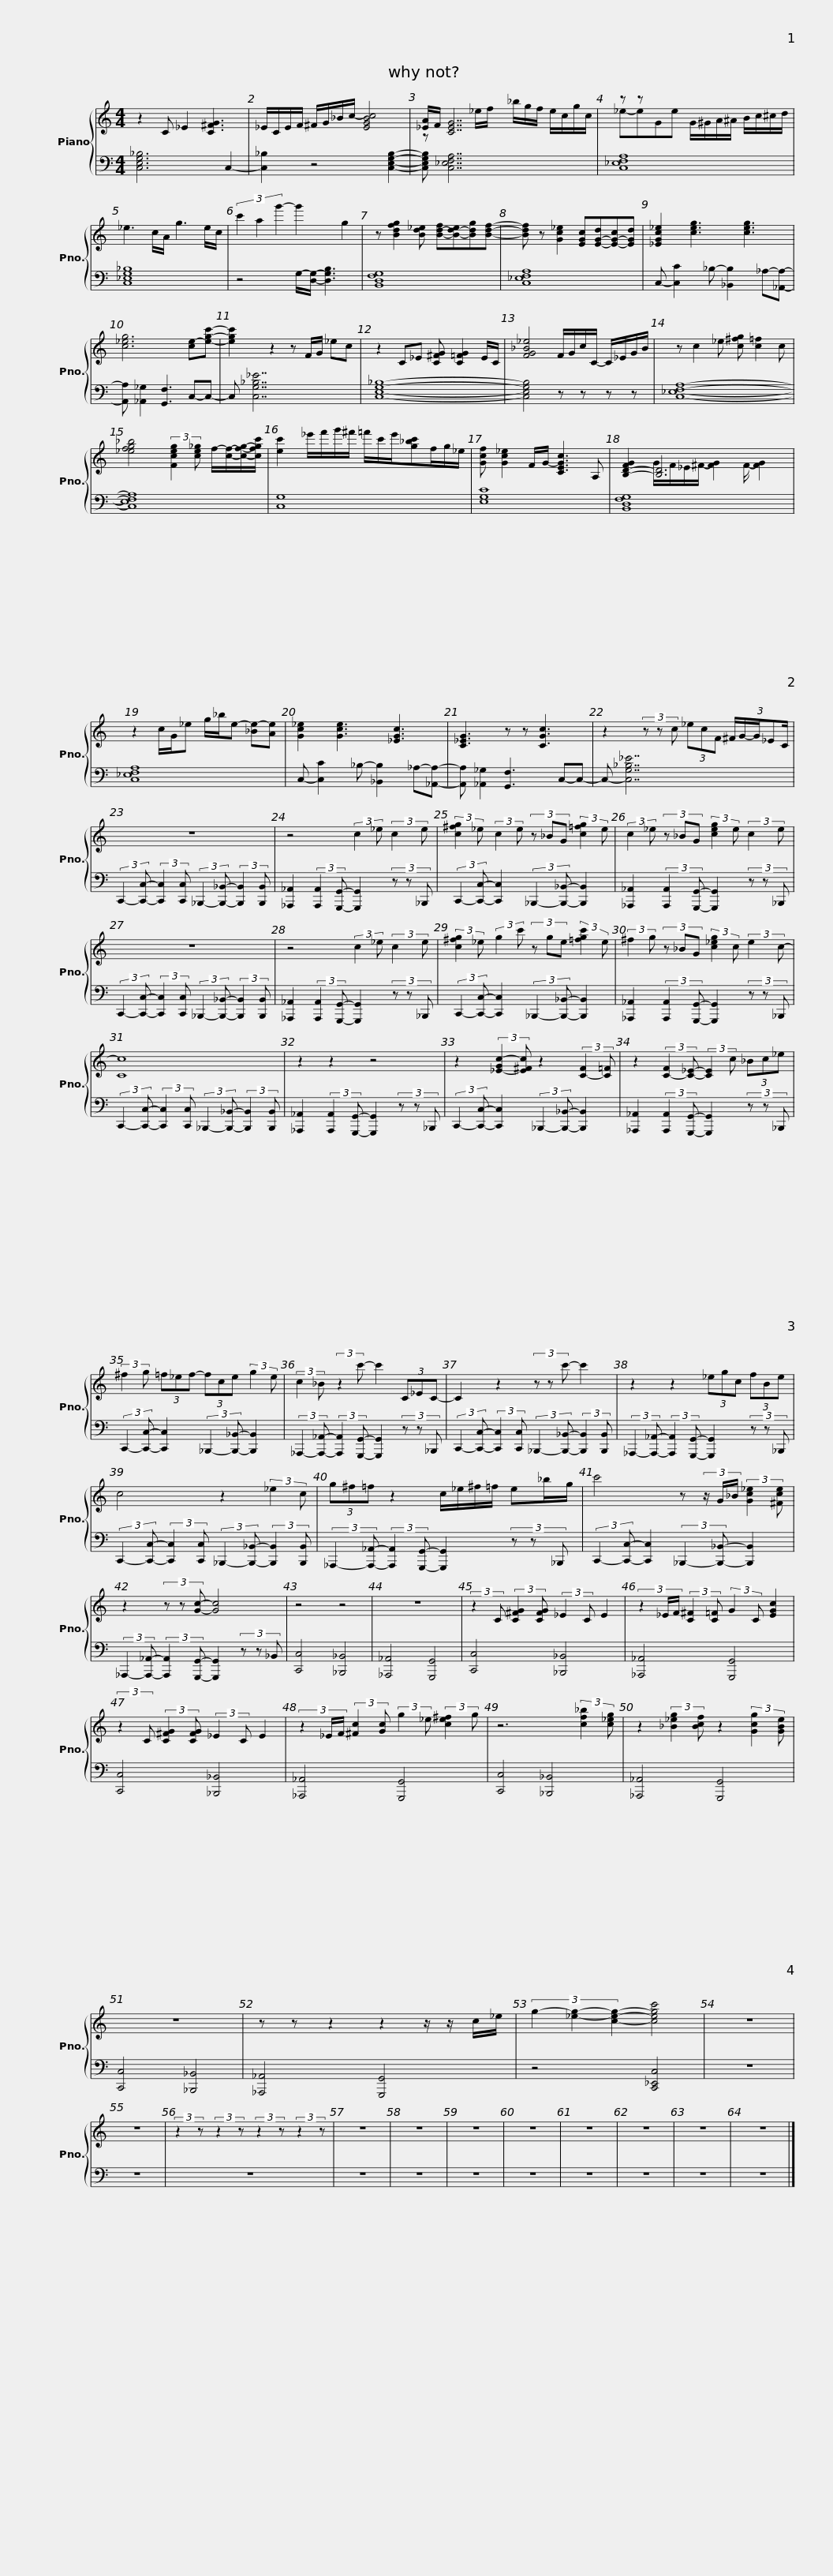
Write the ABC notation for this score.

X:1
%%score { ( 1 3 4 ) | 2 }
L:1/8
M:4/4
I:linebreak $
K:C
V:1 treble
V:3 treble
V:4 treble
V:2 bass
V:1
 z2 C _E2 [C^FG]3 | _E/C/E/F/ ^F/G/_B/c/- [EGBc]4 | [_EA]/F/ [CEG]7 |$ z z x2 x4 | _e3 c/A/ g3 e/c/ | %5
 (3c'2 a2 g'2- g'2 g2 |$ z [Bdfg]2 [Bd_e] [B-d-f][B-d-e][Bdg][Bdf]- | [Bdf] z [Gc_e]2 [EGc][E-G-d][E-G-c][EGd] | [_EGc_e]2 [ceg]3 [ceg]3 |$ [c_eg]6 [ce-][egc']- | %10
 [egc']2 z2 z F/G/ _ec | z2 C_E [C^FG] [C=FG]2 E/C/ |$ [FG_B_e]4 F/G/c/C/- C/_E/G/B/ | z c2 _e [c^fg] [c=f]2 c | [_efg_b]4 (3:2:2[Fceg]2 [ce_g] f/-[cf]/-[cfg]/-[cfgc']/ |$ %15
 [ec']2 _e'/f'/g'/^f'/ =f'/c'/e'/[g_bc']f/g/_e/ | [Gcf] [Gc_e]2 F/G/- [CEGc]3 A, | [B,-D-FG]2 [B,D]6 x/ |$ z2 c/G/_e g/_b/e- [_Be-][Ae] | [Gc_e]2 [Gce]3 [_EGc]3 | %20
 [C_EG]3 z z [CGc]3 |$ z2 (3z z c (3_ecF (3:2:5^F/G/-G/_EC/ | z8 | z4 (3:2:2c2 _e (3:2:2c2 e |$ (3:2:2[c^fg]2 _e (3:2:2c2 e (3z _BG (3:2:2[c=fg]2 e | %25
 (3:2:2c2 _e (3z _BG (3:2:2[ceg]2 e (3:2:2c2 e | z8 |$ z4 (3:2:2c2 _e (3:2:2c2 e | (3:2:2[c^fg]2 _e (3:2:2g2 c' (3z ge (3:2:2[=fgc']2 e | (3:2:2^f2 g (3z _BG (3:2:2[c_eg]2 c (3:2:2e2 c- |$ %30
 [Cc]8 | z2 z2 z4 | z2 (3:2:2[_E-Gc-]2 [E^Fc] z2 (3:2:2[C-F]2 [C=F] |$ z2 (3:2:2[C-F]2 [C_E]- (3:2:2[CE]2 c (3_Bc_e | (3:2:2^f2 g (3=f_ef- (3fce (3:2:2g2 e | %35
 (3:2:2c2 _B (3:2:2z2 c'- c'2 (3C_EC- |$ C2 z2 (3z z c'- c'2 | z2 z2 (3_egc (3fBe | c4 z2 (3:2:2_e2 c |$ (3g^f=f z2 c/_e/^f/=f/ e_b/g/ | %40
 c'4 z (3z/ G/_B/ (3:2:2[Gc_e]2 [^Fce] |$ z2 (3z z [Gc]- [Gc]4 | z4 z4 | z8 | (3:2:2z2 C (3:2:2[C^FG]2 [CFG] (3:2:2_E2 C E2 | %45
 (3z2 _E/F/ (3:2:2[C^F]2 [C=F] (3:2:2G2 C [EGc]2 |$ (3:2:2z2 C (3:2:2[C^FG]2 [CFG] (3:2:2_E2 C E2 | (3z2 _E/F/ (3:2:2[^Fc]2 [Gc] (3:2:2g2 _e (3:2:2[ce^f]2 g | z6 (3:2:2[cf_b]2 [c_eg] | z2 (3:2:2[_B_eg]2 [Bcf] z2 (3:2:2[Gcg]2 [GBe] | %50
 z8 |$ z z z2 z2 z/ z/ c/_e/ | (3g2- [_eg]2- [ceg]2- [cegc']4 | z8 | z8 | %55
 (3:2:2z2 z (3:2:2z2 z (3:2:2z2 z (3:2:2z2 z | z8 | z8 | z8 | z8 | %60
 z8 | z8 | z8 |$ z8 |] %64
V:2
 [C,E,G,_B,]6 C,2- | [C,_B,]2 z4 [C,E,G,B,]2- | [C,E,G,B,] [C,_E,F,A,]7 |$ [C,_E,F,A,]8 | [C,_E,G,_B,]8 | %5
 z4 G,/-[D,G,]/- [D,G,B,]3 |$ [B,,D,F,G,]8 | [C,_E,F,A,]8 | C,- [C,C]2 _B,- [_B,,B,]2 _A,-[_A,,A,]- |$ [A,,A,] [_A,,_G,]2 [G,,F,]3 C,-C,- | %10
 C, [C,G,_B,_E]7 | [C,E,G,_B,]8- |$ [C,E,G,B,]4 z z z z | [C,_E,F,A,]8- | [C,E,F,A,]8 |$ %15
 [C,G,]8 | [E,G,C]8 | [B,,D,F,G,]8 x/ |$ [C,_E,F,A,]8 | C,- [C,C]2 _B,- [_B,,B,]2 _A,-[_A,,A,]- | %20
 [A,,A,] [_A,,_G,]2 [G,,F,]3 C,-C,- |$ C,- [C,G,_B,_E]7 | (3:2:2C,,2- [C,,C,]- (3:2:2[C,,C,]2 [C,,C,] (3:2:2_B,,,2- [B,,,_B,,]- (3:2:2[B,,,B,,]2 [B,,,B,,] | [_A,,,_A,,]2 (3:2:2[A,,,A,,]2 [G,,,G,,]- [G,,,G,,]2 (3z z _B,,, |$ (3:2:2C,,2- [C,,C,]- [C,,C,]2 (3:2:2_B,,,2- [B,,,_B,,]- [B,,,B,,]2 | %25
 [_A,,,_A,,]2 (3:2:2[A,,,A,,]2 [G,,,G,,]- [G,,,G,,]2 (3z z _B,,, | (3:2:2C,,2- [C,,C,]- (3:2:2[C,,C,]2 [C,,C,] (3:2:2_B,,,2- [B,,,_B,,]- (3:2:2[B,,,B,,]2 [B,,,B,,] |$ [_A,,,_A,,]2 (3:2:2[A,,,A,,]2 [G,,,G,,]- [G,,,G,,]2 (3z z _B,,, | (3:2:2C,,2- [C,,C,]- [C,,C,]2 (3:2:2_B,,,2- [B,,,_B,,]- [B,,,B,,]2 | [_A,,,_A,,]2 (3:2:2[A,,,A,,]2 [G,,,G,,]- [G,,,G,,]2 (3z z _B,,, |$ %30
 (3:2:2C,,2- [C,,C,]- (3:2:2[C,,C,]2 [C,,C,] (3:2:2_B,,,2- [B,,,_B,,]- (3:2:2[B,,,B,,]2 [B,,,B,,] | [_A,,,_A,,]2 (3:2:2[A,,,A,,]2 [G,,,G,,]- [G,,,G,,]2 (3z z _B,,, | (3:2:2C,,2- [C,,C,]- [C,,C,]2 (3:2:2_B,,,2- [B,,,_B,,]- [B,,,B,,]2 |$ [_A,,,_A,,]2 (3:2:2[A,,,A,,]2 [G,,,G,,]- [G,,,G,,]2 (3z z _B,,, | (3:2:2C,,2- [C,,C,]- [C,,C,]2 (3:2:2_B,,,2- [B,,,_B,,]- [B,,,B,,]2 | %35
 (3:2:2_A,,,2- [A,,,_A,,]- (3:2:2[A,,,A,,]2 [G,,,G,,]- [G,,,G,,]2 (3z z _B,,, |$ (3:2:2C,,2- [C,,C,]- (3:2:2[C,,C,]2 [C,,C,] (3:2:2_B,,,2- [B,,,_B,,]- (3:2:2[B,,,B,,]2 [B,,,B,,] | (3:2:2_A,,,2- [A,,,_A,,]- (3:2:2[A,,,A,,]2 [G,,,G,,]- [G,,,G,,]2 (3z z _B,,, | (3:2:2C,,2- [C,,C,]- (3:2:2[C,,C,]2 [C,,C,] (3:2:2_B,,,2- [B,,,_B,,]- (3:2:2[B,,,B,,]2 [B,,,B,,] |$ (3:2:2_A,,,2- [A,,,_A,,]- (3:2:2[A,,,A,,]2 [G,,,G,,]- [G,,,G,,]2 (3z z _B,,, | %40
 (3:2:2C,,2- [C,,C,]- [C,,C,]2 (3:2:2_B,,,2- [B,,,_B,,]- [B,,,B,,]2 |$ (3:2:2_A,,,2- [A,,,_A,,]- (3:2:2[A,,,A,,]2 [G,,,G,,]- [G,,,G,,]2 (3z z _B,, | [C,,C,]4 [_B,,,_B,,]4 | [_A,,,_A,,]4 [G,,,G,,]4 | [C,,C,]4 [_B,,,_B,,]4 | %45
 [_A,,,_A,,]4 [G,,,G,,]4 |$ [C,,C,]4 [_B,,,_B,,]4 | [_A,,,_A,,]4 [G,,,G,,]4 | [C,,C,]4 [_B,,,_B,,]4 | [_A,,,_A,,]4 [G,,,G,,]4 | %50
 [C,,C,]4 [_B,,,_B,,]4 |$ [_A,,,_A,,]4 [G,,,G,,]4 | z4 [C,,_E,,C,]4 | z8 | z8 | %55
 z8 | z8 | z8 | z8 | z8 | %60
 z8 | z8 | z8 |$ z8 |] %64
V:3
 x8 | x8 | z x2 _e/f/ x/ _b/g/f/ e/c/g/c/ |$ _e-eGe G/^G/A/^A/ B/c/^c/d/ | x8 | %5
 x8 |$ x8 | x8 | x8 |$ x8 | %10
 x8 | x8 |$ x8 | x8 | x8 |$ %15
 x8 | x8 | x17/2 |$ x8 | x8 | %20
 x8 |$ x8 | x8 | x8 |$ x8 | %25
 x8 | x8 |$ x8 | x8 | x8 |$ %30
 x8 | x8 | x8 |$ x8 | x8 | %35
 x8 |$ x8 | x8 | x8 |$ x8 | %40
 x8 |$ x8 | x8 | x8 | x8 | %45
 x8 |$ x8 | x8 | x8 | x8 | %50
 x8 |$ x8 | x8 | x8 | x8 | %55
 x8 | x8 | x8 | x8 | x8 | %60
 x8 | x8 | x8 |$ x8 |] %64
V:4
 x8 | x8 | x8 |$ x8 | x8 | %5
 x8 |$ x8 | x8 | x8 |$ x8 | %10
 x8 | x8 |$ x8 | x8 | x8 |$ %15
 x8 | x8 | x2 G/F/_E/^F/- [FG]2 F/- [FG]2 |$ x8 | x8 | %20
 x8 |$ x8 | x8 | x8 |$ x8 | %25
 x8 | x8 |$ x8 | x8 | x8 |$ %30
 x8 | x8 | x8 |$ x8 | x8 | %35
 x8 |$ x8 | x8 | x8 |$ x8 | %40
 x8 |$ x8 | x8 | x8 | x8 | %45
 x8 |$ x8 | x8 | x8 | x8 | %50
 x8 |$ x8 | x8 | x8 | x8 | %55
 x8 | x8 | x8 | x8 | x8 | %60
 x8 | x8 | x8 |$ x8 |] %64
